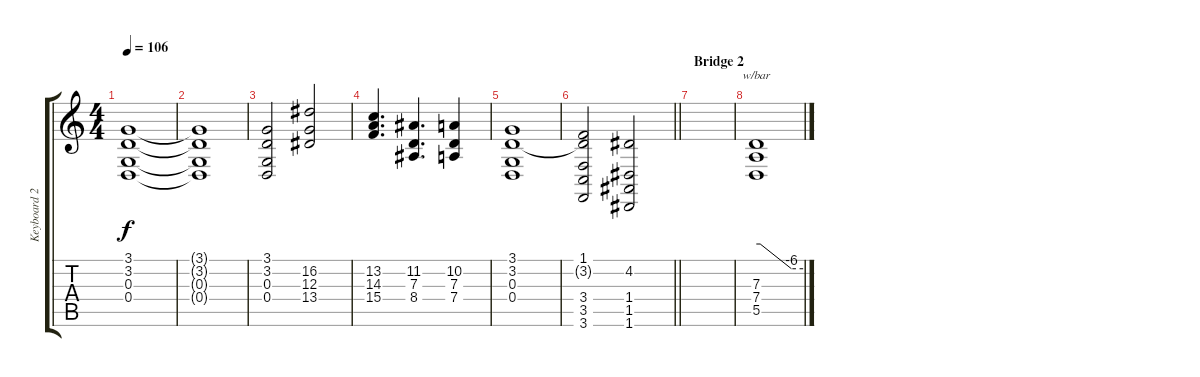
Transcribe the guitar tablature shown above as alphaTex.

\track ("Keyboard 2" "Keyboard 2") {instrument stringensemble1}
\staff {score tabs}
\tuning (E4 B3 G3 D3 A2 D2) {hide}
\ts (4 4)
\tempo 106
\clef g2
\ks c
(3.1 3.2 0.3 0.4).1{dy f} |
(3.1{t} 3.2{t} 0.3{t} 0.4{t}).1 |
(3.1 3.2 0.3 0.4).2 (16.2 12.3 13.4).2 |
(13.2 14.3 15.4).4{d} (11.2 7.3 8.4).4{d} (10.2 7.3 7.4).4 |
(3.1 3.2 0.3 0.4).1 |
\barLineRight lightlight
(1.1 3.2{t} 3.4 3.5 3.6).2 (4.2 1.4 1.5 1.6).2 |
\section ("" "Bridge 2")
|
(7.3 7.4 5.5).1{tbe (custom default 0 0 5 0 45 -24 60 -24)}
